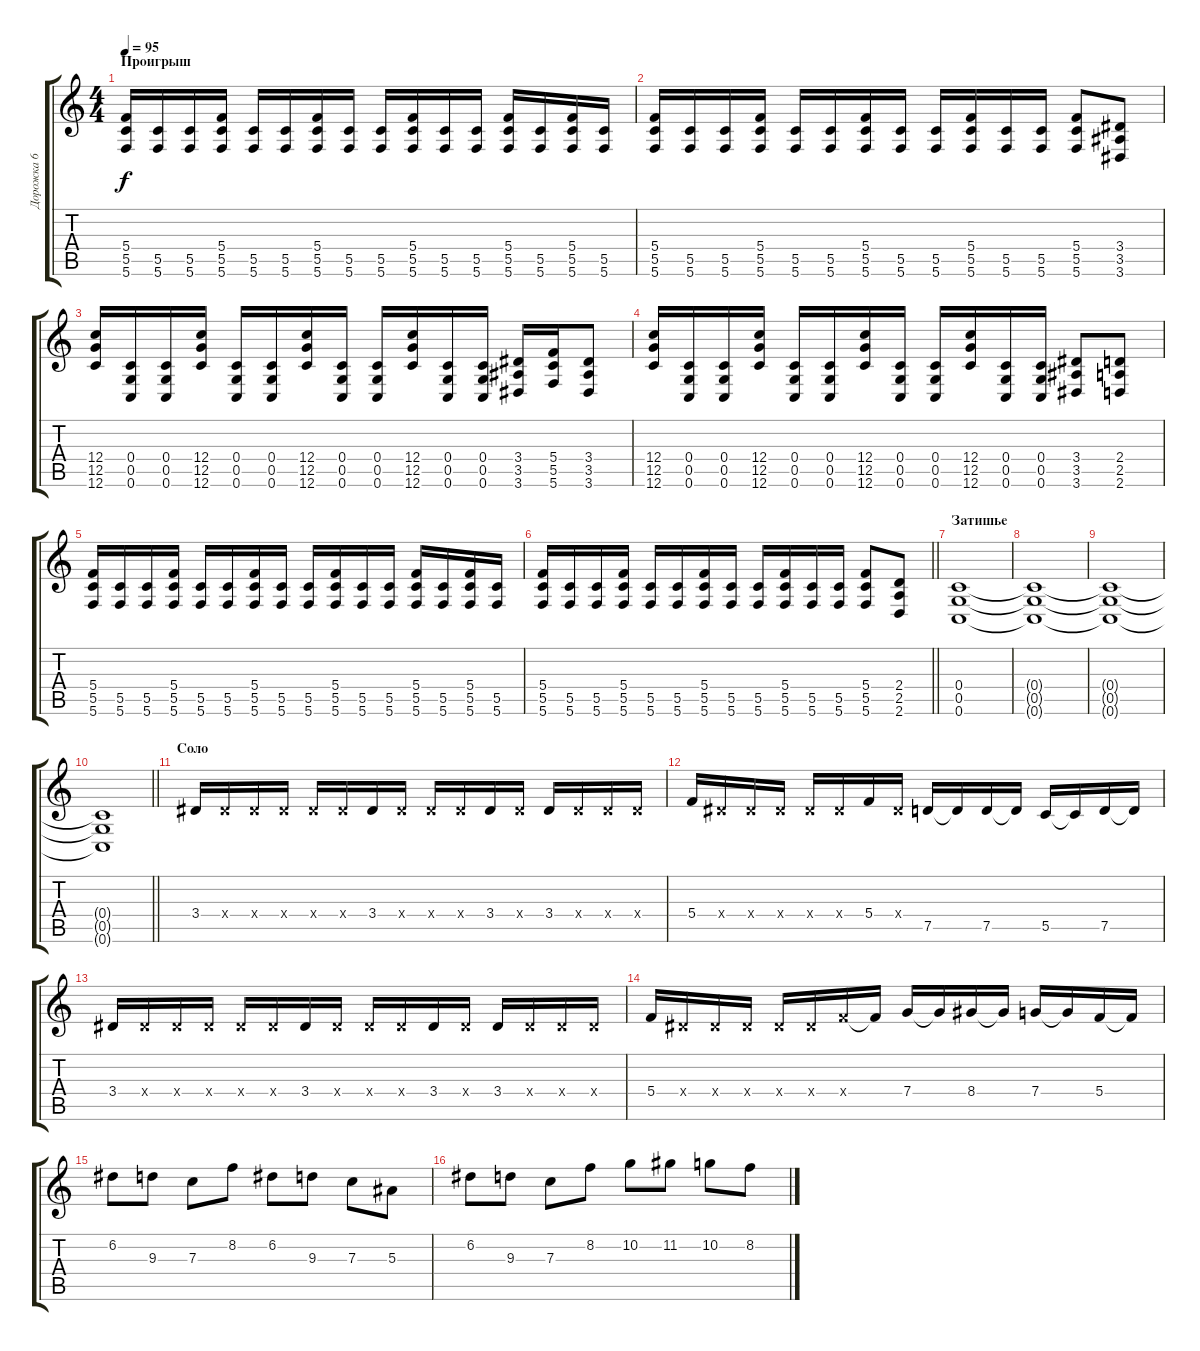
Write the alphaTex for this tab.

\track ("Дорожка 6" "Дорожка 6") {instrument distortionguitar}
\staff {score tabs}
\tuning (D4 A3 F3 C3 G2 C2) {hide}
\ts (4 4)
\section ("" "Проигрыш")
\tempo 95
\clef g2
\ks c
(5.4 5.5 5.6).16{dy f} (5.5 5.6).16 (5.5 5.6).16 (5.4 5.5 5.6).16 (5.5 5.6).16 (5.5 5.6).16 (5.4 5.5 5.6).16 (5.5 5.6).16 (5.5 5.6).16 (5.4 5.5 5.6).16 (5.5 5.6).16 (5.5 5.6).16 (5.4 5.5 5.6).16 (5.5 5.6).16 (5.4 5.5 5.6).16 (5.5 5.6).16 |
(5.4 5.5 5.6).16 (5.5 5.6).16 (5.5 5.6).16 (5.4 5.5 5.6).16 (5.5 5.6).16 (5.5 5.6).16 (5.4 5.5 5.6).16 (5.5 5.6).16 (5.5 5.6).16 (5.4 5.5 5.6).16 (5.5 5.6).16 (5.5 5.6).16 (5.4 5.5 5.6).8 (3.4 3.5 3.6).8 |
(12.4 12.5 12.6).16 (0.4 0.5 0.6).16 (0.4 0.5 0.6).16 (12.4 12.5 12.6).16 (0.4 0.5 0.6).16 (0.4 0.5 0.6).16 (12.4 12.5 12.6).16 (0.4 0.5 0.6).16 (0.4 0.5 0.6).16 (12.4 12.5 12.6).16 (0.4 0.5 0.6).16 (0.4 0.5 0.6).16 (3.4 3.5 3.6).16 (5.4 5.5 5.6).16 (3.4 3.5 3.6).8 |
(12.4 12.5 12.6).16 (0.4 0.5 0.6).16 (0.4 0.5 0.6).16 (12.4 12.5 12.6).16 (0.4 0.5 0.6).16 (0.4 0.5 0.6).16 (12.4 12.5 12.6).16 (0.4 0.5 0.6).16 (0.4 0.5 0.6).16 (12.4 12.5 12.6).16 (0.4 0.5 0.6).16 (0.4 0.5 0.6).16 (3.4 3.5 3.6).8 (2.4 2.5 2.6).8 |
(5.4 5.5 5.6).16 (5.5 5.6).16 (5.5 5.6).16 (5.4 5.5 5.6).16 (5.5 5.6).16 (5.5 5.6).16 (5.4 5.5 5.6).16 (5.5 5.6).16 (5.5 5.6).16 (5.4 5.5 5.6).16 (5.5 5.6).16 (5.5 5.6).16 (5.4 5.5 5.6).16 (5.5 5.6).16 (5.4 5.5 5.6).16 (5.5 5.6).16 |
\barLineRight lightlight
(5.4 5.5 5.6).16 (5.5 5.6).16 (5.5 5.6).16 (5.4 5.5 5.6).16 (5.5 5.6).16 (5.5 5.6).16 (5.4 5.5 5.6).16 (5.5 5.6).16 (5.5 5.6).16 (5.4 5.5 5.6).16 (5.5 5.6).16 (5.5 5.6).16 (5.4 5.5 5.6).8 (2.4 2.5 2.6).8 |
\section ("" "Затишье")
(0.4 0.5 0.6).1{volume 3} |
(0.4{t} 0.5{t} 0.6{t}).1 |
(0.4{t} 0.5{t} 0.6{t}).1 |
\barLineRight lightlight
(0.4{t} 0.5{t} 0.6{t}).1 |
\section ("" "Соло")
3.4.16{volume 12} 3.4{x}.16 3.4{x}.16 3.4{x}.16 3.4{x}.16 3.4{x}.16 3.4.16 3.4{x}.16 3.4{x}.16 3.4{x}.16 3.4.16 3.4{x}.16 3.4.16 3.4{x}.16 3.4{x}.16 3.4{x}.16 |
5.4.16 3.4{x}.16 3.4{x}.16 3.4{x}.16 3.4{x}.16 3.4{x}.16 5.4.16 3.4{x}.16 7.5.16 7.5{t}.16 7.5.16 7.5{t}.16 5.5.16 5.5{t}.16 7.5.16 7.5{t}.16 |
3.4.16 3.4{x}.16 3.4{x}.16 3.4{x}.16 3.4{x}.16 3.4{x}.16 3.4.16 3.4{x}.16 3.4{x}.16 3.4{x}.16 3.4.16 3.4{x}.16 3.4.16 3.4{x}.16 3.4{x}.16 3.4{x}.16 |
5.4.16 3.4{x}.16 3.4{x}.16 3.4{x}.16 3.4{x}.16 3.4{x}.16 5.4{x}.16 5.4{t}.16 7.4.16 7.4{t}.16 8.4.16 8.4{t}.16 7.4.16 7.4{t}.16 5.4.16 5.4{t}.16 |
6.2.8{volume 10} 9.3.8 7.3.8 8.2.8 6.2.8 9.3.8 7.3.8 5.3.8 |
6.2.8 9.3.8 7.3.8 8.2.8 10.2.8 11.2.8 10.2.8 8.2.8
